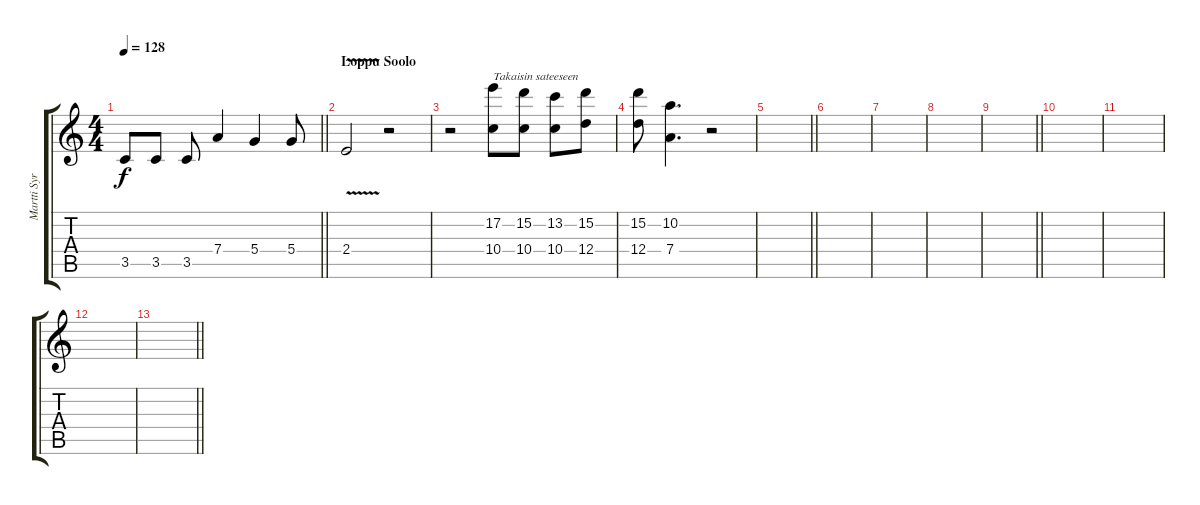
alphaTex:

\track ("Martti Syrjä" "Martti Syr") {instrument overdrivenguitar}
\staff {score tabs}
\tuning (E4 B3 G3 D3 A2 E2) {hide}
\ts (4 4)
\tempo 128
\clef g2
\barLineRight lightlight
\ks c
3.5.8{dy f} 3.5.8 3.5.8 7.4.4 5.4.4 5.4.8 |
\section ("" "Loppu Soolo")
2.4{v}.2 r.2 |
r.2 (17.2 10.4).8{txt "Takaisin sateeseen"} (15.2 10.4).8 (13.2 10.4).8 (15.2 12.4).8 |
(15.2 12.4).8 (10.2 7.4).4{d} r.2 |
\barLineRight lightlight
|
|
|
|
\barLineRight lightlight
|
|
|
|
\barLineRight lightlight
